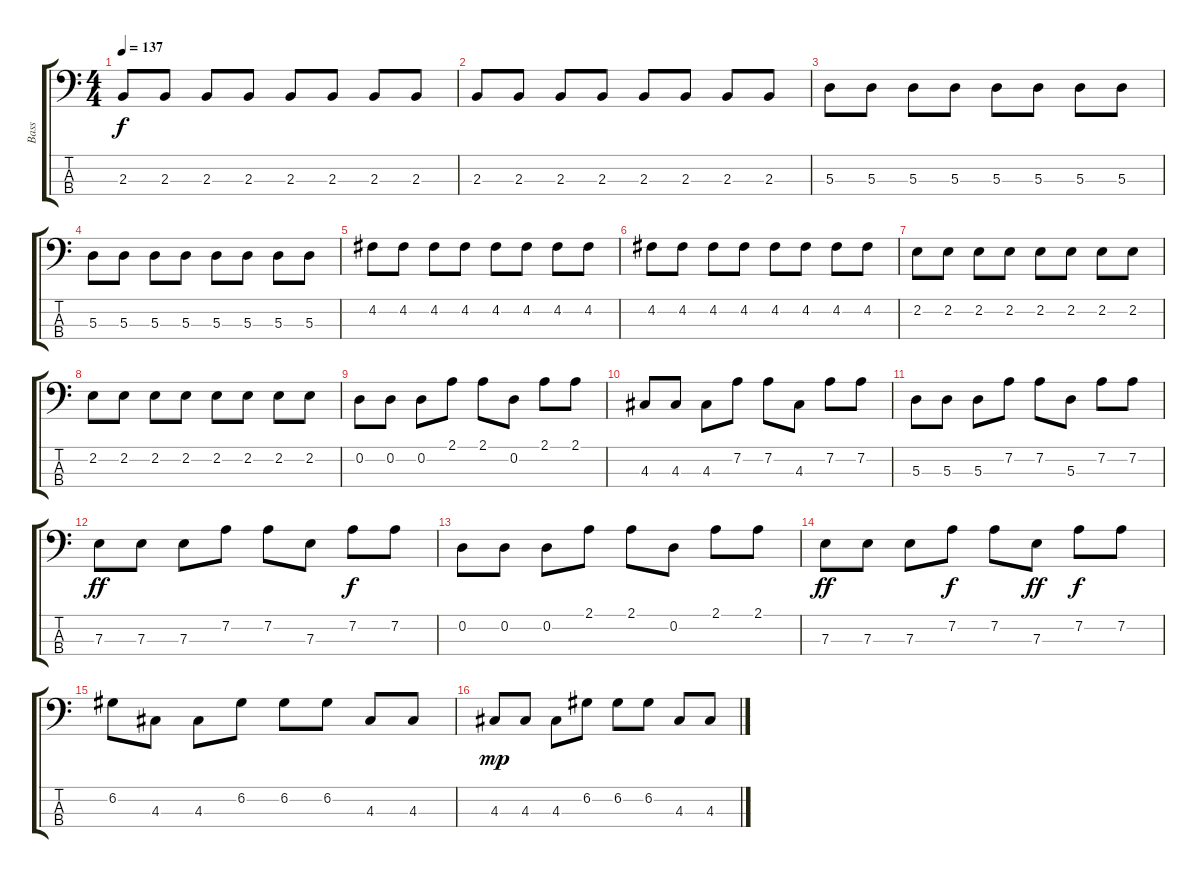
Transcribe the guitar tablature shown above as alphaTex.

\track ("Bass" "Bass") {instrument electricbassfinger}
\staff {score tabs}
\tuning (G2 D2 A1 E1) {hide}
\ts (4 4)
\tempo 137
\clef f4
\ks c
2.3.8{dy f} 2.3.8 2.3.8 2.3.8 2.3.8 2.3.8 2.3.8 2.3.8 |
2.3.8 2.3.8 2.3.8 2.3.8 2.3.8 2.3.8 2.3.8 2.3.8 |
5.3.8 5.3.8 5.3.8 5.3.8 5.3.8 5.3.8 5.3.8 5.3.8 |
5.3.8 5.3.8 5.3.8 5.3.8 5.3.8 5.3.8 5.3.8 5.3.8 |
4.2.8 4.2.8 4.2.8 4.2.8 4.2.8 4.2.8 4.2.8 4.2.8 |
4.2.8 4.2.8 4.2.8 4.2.8 4.2.8 4.2.8 4.2.8 4.2.8 |
2.2.8 2.2.8 2.2.8 2.2.8 2.2.8 2.2.8 2.2.8 2.2.8 |
2.2.8 2.2.8 2.2.8 2.2.8 2.2.8 2.2.8 2.2.8 2.2.8 |
0.2.8 0.2.8 0.2.8 2.1.8 2.1.8 0.2.8 2.1.8 2.1.8 |
4.3.8 4.3.8 4.3.8 7.2.8 7.2.8 4.3.8 7.2.8 7.2.8 |
5.3.8 5.3.8 5.3.8 7.2.8 7.2.8 5.3.8 7.2.8 7.2.8 |
7.3.8{dy ff} 7.3.8 7.3.8 7.2.8 7.2.8 7.3.8 7.2.8{dy f} 7.2.8 |
0.2.8 0.2.8 0.2.8 2.1.8 2.1.8 0.2.8 2.1.8 2.1.8 |
7.3.8{dy ff} 7.3.8 7.3.8 7.2.8{dy f} 7.2.8 7.3.8{dy ff} 7.2.8{dy f} 7.2.8 |
6.2.8 4.3.8 4.3.8 6.2.8 6.2.8 6.2.8 4.3.8 4.3.8 |
4.3.8{dy mp} 4.3.8 4.3.8 6.2.8 6.2.8 6.2.8 4.3.8 4.3.8
